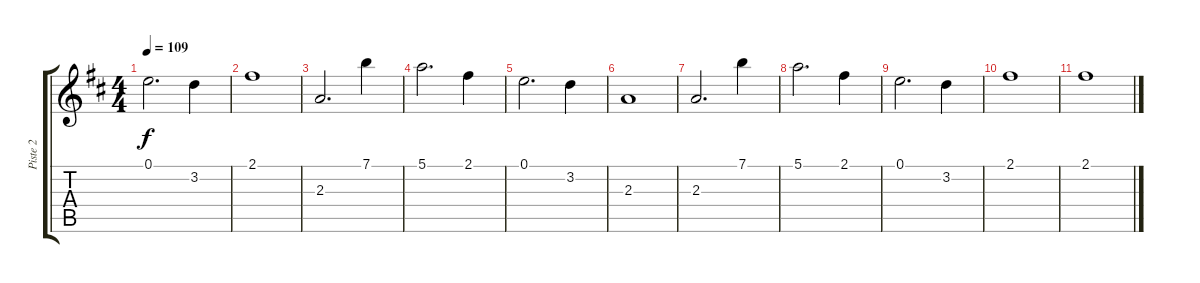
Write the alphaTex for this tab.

\track ("Piste 2" "Piste 2") {instrument electricbassfinger}
\staff {score tabs}
\tuning (E4 B3 G3 D3 A2 E2) {hide}
\ts (4 4)
\tempo 109
\clef g2
\ks d
0.1.2{d dy f} 3.2.4 |
2.1.1 |
2.3.2{d} 7.1.4 |
5.1.2{d} 2.1.4 |
0.1.2{d} 3.2.4 |
2.3.1 |
2.3.2{d} 7.1.4 |
5.1.2{d} 2.1.4 |
0.1.2{d} 3.2.4 |
2.1.1 |
2.1.1
